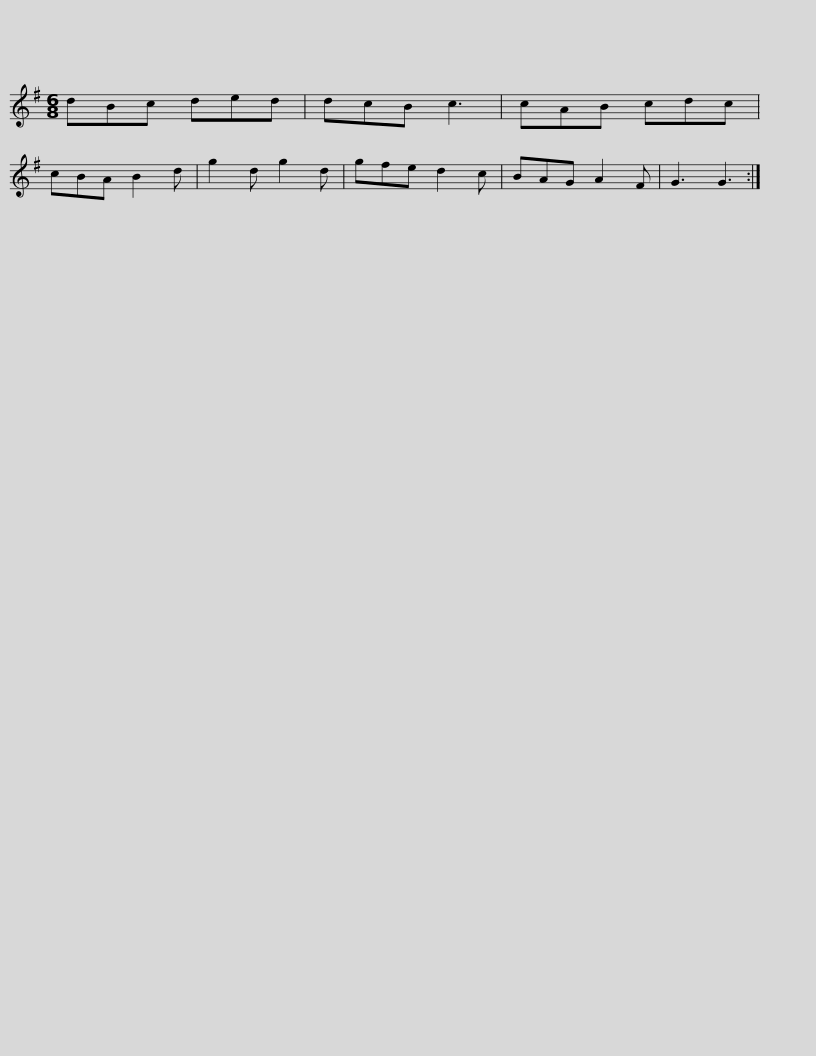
X:1
L:1/8
M:6/8
I:linebreak $
K:G
V:1 treble
V:1
 dBc ded | dcB c3 | cAB cdc | cBA B2 d | g2 d g2 d | %5
 gfe d2 c | BAG A2 F | G3 G3 :| %8
